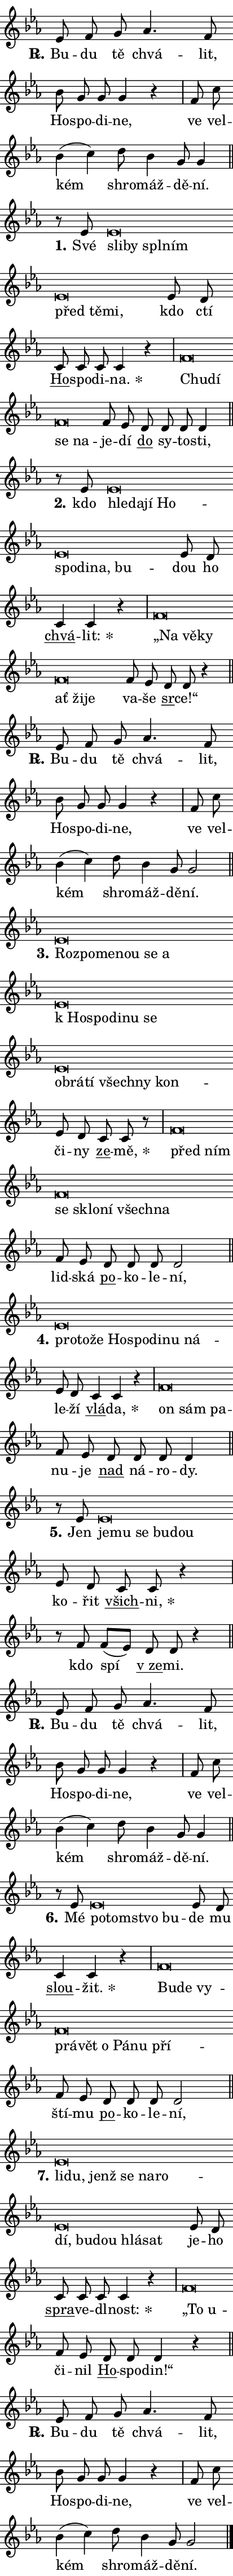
\version "2.22.1"
\header { tagline = "" }
\paper {
  indent = 0\cm
  top-margin = 0\cm
  right-margin = 0\cm
  bottom-margin = 0\cm
  left-margin = 0\cm
  paper-width = 7\cm
  page-breaking = #ly:one-page-breaking
  system-system-spacing.basic-distance = #11
  score-system-spacing.basic-distance = #11
  ragged-last = ##f
}


%% Author: Thomas Morley
%% https://lists.gnu.org/archive/html/lilypond-user/2020-05/msg00002.html
#(define (line-position grob)
"Returns position of @var[grob} in current system:
   @code{'start}, if at first time-step
   @code{'end}, if at last time-step
   @code{'middle} otherwise
"
  (let* ((col (ly:item-get-column grob))
         (ln (ly:grob-object col 'left-neighbor))
         (rn (ly:grob-object col 'right-neighbor))
         (col-to-check-left (if (ly:grob? ln) ln col))
         (col-to-check-right (if (ly:grob? rn) rn col))
         (break-dir-left
           (and
             (ly:grob-property col-to-check-left 'non-musical #f)
             (ly:item-break-dir col-to-check-left)))
         (break-dir-right
           (and
             (ly:grob-property col-to-check-right 'non-musical #f)
             (ly:item-break-dir col-to-check-right))))
        (cond ((eqv? 1 break-dir-left) 'start)
              ((eqv? -1 break-dir-right) 'end)
              (else 'middle))))

#(define (tranparent-at-line-position vctor)
  (lambda (grob)
  "Relying on @code{line-position} select the relevant enry from @var{vctor}.
Used to determine transparency,"
    (case (line-position grob)
      ((end) (not (vector-ref vctor 0)))
      ((middle) (not (vector-ref vctor 1)))
      ((start) (not (vector-ref vctor 2))))))

noteHeadBreakVisibility =
#(define-music-function (break-visibility)(vector?)
"Makes @code{NoteHead}s transparent relying on @var{break-visibility}"
#{
  \override NoteHead.transparent =
    #(tranparent-at-line-position break-visibility)
#})

#(define delete-ledgers-for-transparent-note-heads
  (lambda (grob)
    "Reads whether a @code{NoteHead} is transparent.
If so this @code{NoteHead} is removed from @code{'note-heads} from
@var{grob}, which is supposed to be @code{LedgerLineSpanner}.
As a result ledgers are not printed for this @code{NoteHead}"
    (let* ((nhds-array (ly:grob-object grob 'note-heads))
           (nhds-list
             (if (ly:grob-array? nhds-array)
                 (ly:grob-array->list nhds-array)
                 '()))
           ;; Relies on the transparent-property being done before
           ;; Staff.LedgerLineSpanner.after-line-breaking is executed.
           ;; This is fragile ...
           (to-keep
             (remove
               (lambda (nhd)
                 (ly:grob-property nhd 'transparent #f))
               nhds-list)))
      ;; TODO find a better method to iterate over grob-arrays, similiar
      ;; to filter/remove etc for lists
      ;; For now rebuilt from scratch
      (set! (ly:grob-object grob 'note-heads)  '())
      (for-each
        (lambda (nhd)
          (ly:pointer-group-interface::add-grob grob 'note-heads nhd))
        to-keep))))

hideNotes = {
  \noteHeadBreakVisibility #begin-of-line-visible
}
unHideNotes = {
  \noteHeadBreakVisibility #all-visible
}

% work-around for resetting accidentals
% https://lilypond.org/doc/v2.23/Documentation/notation/displaying-rhythms#unmetered-music
cadenzaMeasure = {
  \cadenzaOff
  \partial 1024 s1024
  \cadenzaOn
}

#(define-markup-command (accent layout props text) (markup?)
  "Underline accented syllable"
  (interpret-markup layout props
    #{\markup \override #'(offset . 4.3) \underline { #text }#}))

responsum = \markup \concat {
  "R" \hspace #-1.05 \path #0.1 #'((moveto 0 0.07) (lineto 0.9 0.8)) \hspace #0.05 "."
}

\layout {
    \context {
        \Staff
        \remove "Time_signature_engraver"
        \override LedgerLineSpanner.after-line-breaking = #delete-ledgers-for-transparent-note-heads
    }
    \context {
        \Voice {
            \override NoteHead.output-attributes = #'((class . "notehead"))
            \override Hairpin.height = #0.55
        }
    }
    \context {
        \Lyrics {
            \override StanzaNumber.output-attributes = #'((class . "stanzanumber"))
            \override LyricSpace.minimum-distance = #0.9
            \override LyricText.font-name = #"TeX Gyre Schola"
            \override LyricText.font-size = 1
            \override StanzaNumber.font-name = #"TeX Gyre Schola Bold"
            \override StanzaNumber.font-size = 1
        }
    }
}

% magnetic-lyrics.ily
%
%   written by
%     Jean Abou Samra <jean@abou-samra.fr>
%     Werner Lemberg <wl@gnu.org>
%
%   adapted by
%     Jiri Hon <jiri.hon@gmail.com>
%
% Version 2022-Apr-15

% https://www.mail-archive.com/lilypond-user@gnu.org/msg149350.html

#(define (Left_hyphen_pointer_engraver context)
   "Collect syllable-hyphen-syllable occurrences in lyrics and store
them in properties.  This engraver only looks to the left.  For
example, if the lyrics input is @code{foo -- bar}, it does the
following.

@itemize @bullet
@item
Set the @code{text} property of the @code{LyricHyphen} grob between
@q{foo} and @q{bar} to @code{foo}.

@item
Set the @code{left-hyphen} property of the @code{LyricText} grob with
text @q{foo} to the @code{LyricHyphen} grob between @q{foo} and
@q{bar}.
@end itemize

Use this auxiliary engraver in combination with the
@code{lyric-@/text::@/apply-@/magnetic-@/offset!} hook."
   (let ((hyphen #f)
         (text #f))
     (make-engraver
      (acknowledgers
       ((lyric-syllable-interface engraver grob source-engraver)
        (set! text grob)))
      (end-acknowledgers
       ((lyric-hyphen-interface engraver grob source-engraver)
        ;(when (not (grob::has-interface grob 'lyric-space-interface))
          (set! hyphen grob)));)
      ((stop-translation-timestep engraver)
       (when (and text hyphen)
         (ly:grob-set-object! text 'left-hyphen hyphen))
       (set! text #f)
       (set! hyphen #f)))))

#(define (lyric-text::apply-magnetic-offset! grob)
   "If the space between two syllables is less than the value in
property @code{LyricText@/.details@/.squash-threshold}, move the right
syllable to the left so that it gets concatenated with the left
syllable.

Use this function as a hook for
@code{LyricText@/.after-@/line-@/breaking} if the
@code{Left_@/hyphen_@/pointer_@/engraver} is active."
   (let ((hyphen (ly:grob-object grob 'left-hyphen #f)))
     (when hyphen
       (let ((left-text (ly:spanner-bound hyphen LEFT)))
         (when (grob::has-interface left-text 'lyric-syllable-interface)
           (let* ((common (ly:grob-common-refpoint grob left-text X))
                  (this-x-ext (ly:grob-extent grob common X))
                  (left-x-ext
                   (begin
                     ;; Trigger magnetism for left-text.
                     (ly:grob-property left-text 'after-line-breaking)
                     (ly:grob-extent left-text common X)))
                  ;; `delta` is the gap width between two syllables.
                  (delta (- (interval-start this-x-ext)
                            (interval-end left-x-ext)))
                  (details (ly:grob-property grob 'details))
                  (threshold (assoc-get 'squash-threshold details 0.2)))
             (when (< delta threshold)
               (let* (;; We have to manipulate the input text so that
                      ;; ligatures crossing syllable boundaries are not
                      ;; disabled.  For languages based on the Latin
                      ;; script this is essentially a beautification.
                      ;; However, for non-Western scripts it can be a
                      ;; necessity.
                      (lt (ly:grob-property left-text 'text))
                      (rt (ly:grob-property grob 'text))
                      (is-space (grob::has-interface hyphen 'lyric-space-interface))
                      (space (if is-space " " ""))
                      (space-markup (grob-interpret-markup grob " "))
                      (space-size (interval-length (ly:stencil-extent space-markup X)))
                      (extra-delta (if is-space space-size 0))
                      ;; Append new syllable.
                      (ltrt-space (if (and (string? lt) (string? rt))
                                (string-append lt space rt)
                                (make-concat-markup (list lt space rt))))
                      ;; Right-align `ltrt` to the right side.
                      (ltrt-space-markup (grob-interpret-markup
                               grob
                               (make-translate-markup
                                (cons (interval-length this-x-ext) 0)
                                (make-right-align-markup ltrt-space)))))
                 (begin
                   ;; Don't print `left-text`.
                   (ly:grob-set-property! left-text 'stencil #f)
                   ;; Set text and stencil (which holds all collected
                   ;; syllables so far) and shift it to the left.
                   (ly:grob-set-property! grob 'text ltrt-space)
                   (ly:grob-set-property! grob 'stencil ltrt-space-markup)
                   (ly:grob-translate-axis! grob (- (- delta extra-delta)) X))))))))))


#(define (lyric-hyphen::displace-bounds-first grob)
   ;; Make very sure this callback isn't triggered too early.
   (let ((left (ly:spanner-bound grob LEFT))
         (right (ly:spanner-bound grob RIGHT)))
     (ly:grob-property left 'after-line-breaking)
     (ly:grob-property right 'after-line-breaking)
     (ly:lyric-hyphen::print grob)))

squashThreshold = #0.4

\layout {
  \context {
    \Lyrics
    \consists #Left_hyphen_pointer_engraver
    \override LyricText.after-line-breaking =
      #lyric-text::apply-magnetic-offset!
    \override LyricHyphen.stencil = #lyric-hyphen::displace-bounds-first
    \override LyricText.details.squash-threshold = \squashThreshold
    \override LyricHyphen.minimum-distance = 0
    \override LyricHyphen.minimum-length = \squashThreshold
  }
}

squash = \override LyricText.details.squash-threshold = 9999
unSquash = \override LyricText.details.squash-threshold = \squashThreshold

left = \override LyricText.self-alignment-X = #LEFT
unLeft = \revert LyricText.self-alignment-X

starOffset = #(lambda (grob) 
                (let ((x_offset (ly:self-alignment-interface::aligned-on-x-parent grob)))
                  (if (= x_offset 0) 0 (+ x_offset 1.2))))

star = #(define-music-function (syllable)(string?)
"Append star separator at the end of a syllable"
#{
  \once \override LyricText.X-offset = #starOffset
  \lyricmode { \markup {
    #syllable
    \override #'((font-name . "TeX Gyre Schola Bold")) \hspace #0.2 \lower #0.65 \larger "*"
  } }
#})

starAccent = #(define-music-function (syllable)(string?)
"Append star separator at the end of a syllable and make accent"
#{
  \once \override LyricText.X-offset = #starOffset
  \lyricmode { \markup {
    \accent #syllable
    \override #'((font-name . "TeX Gyre Schola Bold")) \hspace #0.2 \lower #0.65 \larger "*"
  } }
#})

breath = #(define-music-function (syllable)(string?)
"Append breathing indicator at the end of a syllable"
#{
  \lyricmode { \markup { #syllable "+" } }
#})

optionalBreath = #(define-music-function (syllable)(string?)
"Append optional breathing indicator at the end of a syllable"
#{
  \lyricmode { \markup { #syllable "(+)" } }
#})


\score {
    <<
        \new Voice = "melody" { \cadenzaOn \key es \major \relative { es'8 f g as4. f8 \bar "" bes g g g4 r \cadenzaMeasure \bar "|" f8 c' \bar "" bes4( c) \bar "" d8 bes4 g8 g4 \cadenzaMeasure \bar "||" \break }
\relative { r8 es'8 es\breve*1/16 \hideNotes \breve*1/16 \bar "" \breve*1/16 \bar "" \breve*1/16 \bar "" \breve*1/16 \bar "" \breve*1/16 \breve*1/16 \bar "" \unHideNotes es8 d \bar "" c c c c4 r \cadenzaMeasure \bar "|" f\breve*1/16 \hideNotes \breve*1/16 \bar "" \breve*1/16 \breve*1/16 \bar "" \unHideNotes f8 es \bar "" d d d d4 \cadenzaMeasure \bar "||" \break }
\relative { r8 es'8 es\breve*1/16 \hideNotes \breve*1/16 \bar "" \breve*1/16 \bar "" \breve*1/16 \bar "" \breve*1/16 \bar "" \breve*1/16 \bar "" \breve*1/16 \breve*1/16 \bar "" \unHideNotes es8 d \bar "" c4 c r \cadenzaMeasure \bar "|" f\breve*1/16 \hideNotes \breve*1/16 \bar "" \breve*1/16 \bar "" \breve*1/16 \bar "" \breve*1/16 \breve*1/16 \bar "" \unHideNotes f8 es \bar "" d8 d r4 \cadenzaMeasure \bar "||" \break }
\relative { es'8 f g as4. f8 \bar "" bes g g g4 r \cadenzaMeasure \bar "|" f8 c' \bar "" bes4( c) \bar "" d8 bes4 g8 g2 \cadenzaMeasure \bar "||" \break }
\relative { es'\breve*1/16 \hideNotes \breve*1/16 \bar "" \breve*1/16 \bar "" \breve*1/16 \bar "" \breve*1/16 \bar "" \breve*1/16 \bar "" \breve*1/16 \bar "" \breve*1/16 \bar "" \breve*1/16 \bar "" \breve*1/16 \bar "" \breve*1/16 \bar "" \breve*1/16 \bar "" \breve*1/16 \bar "" \breve*1/16 \bar "" \breve*1/16 \bar "" \breve*1/16 \breve*1/16 \bar "" \unHideNotes es8 d \bar "" c c r \cadenzaMeasure \bar "|" f\breve*1/16 \hideNotes \breve*1/16 \bar "" \breve*1/16 \bar "" \breve*1/16 \bar "" \breve*1/16 \bar "" \breve*1/16 \breve*1/16 \bar "" \unHideNotes f8 es \bar "" d d d d2 \cadenzaMeasure \bar "||" \break }
\relative { es'\breve*1/16 \hideNotes \breve*1/16 \bar "" \breve*1/16 \bar "" \breve*1/16 \bar "" \breve*1/16 \bar "" \breve*1/16 \bar "" \breve*1/16 \breve*1/16 \bar "" \unHideNotes es8 d \bar "" c4 c r \cadenzaMeasure \bar "|" f\breve*1/16 \hideNotes \breve*1/16 \breve*1/16 \bar "" \unHideNotes f8 es \bar "" d d d d4 \cadenzaMeasure \bar "||" \break }
\relative { r8 es'8 es\breve*1/16 \hideNotes \breve*1/16 \bar "" \breve*1/16 \bar "" \breve*1/16 \breve*1/16 \bar "" \unHideNotes es8 d \bar "" c8 c r4 \cadenzaMeasure \bar "|" r8 f8 f8[( es)] \bar "" d8 d r4 \cadenzaMeasure \bar "||" \break }
\relative { es'8 f g as4. f8 \bar "" bes g g g4 r \cadenzaMeasure \bar "|" f8 c' \bar "" bes4( c) \bar "" d8 bes4 g8 g4 \cadenzaMeasure \bar "||" \break }
\relative { r8 es'8 es\breve*1/16 \hideNotes \breve*1/16 \bar "" \breve*1/16 \breve*1/16 \bar "" \unHideNotes es8 d \bar "" c4 c r \cadenzaMeasure \bar "|" f\breve*1/16 \hideNotes \breve*1/16 \bar "" \breve*1/16 \bar "" \breve*1/16 \bar "" \breve*1/16 \bar "" \breve*1/16 \bar "" \breve*1/16 \bar "" \breve*1/16 \breve*1/16 \bar "" \unHideNotes f8 es \bar "" d d d d2 \cadenzaMeasure \bar "||" \break }
\relative { es'\breve*1/16 \hideNotes \breve*1/16 \bar "" \breve*1/16 \bar "" \breve*1/16 \bar "" \breve*1/16 \bar "" \breve*1/16 \bar "" \breve*1/16 \bar "" \breve*1/16 \bar "" \breve*1/16 \bar "" \breve*1/16 \breve*1/16 \bar "" \unHideNotes es8 d \bar "" c c c c4 r \cadenzaMeasure \bar "|" f\breve*1/16 \hideNotes \breve*1/16 \bar "" \unHideNotes f8 es \bar "" d d d4 r \cadenzaMeasure \bar "||" \break }
\relative { es'8 f g as4. f8 \bar "" bes g g g4 r \cadenzaMeasure \bar "|" f8 c' \bar "" bes4( c) \bar "" d8 bes4 g8 g2 \cadenzaMeasure \bar "||" \break } \bar "|." }
        \new Lyrics \lyricsto "melody" { \lyricmode { \set stanza = \responsum
Bu -- du tě chvá -- lit, Ho -- spo -- di -- ne, ve vel -- kém shro -- máž -- dě -- ní.
\set stanza = "1."
Své \left sli -- \squash by spl -- ním před tě -- mi, \unLeft \unSquash kdo ctí \markup \accent Ho -- spo -- di -- \star na. \left Chu -- \squash dí se na -- \unLeft \unSquash je -- dí \markup \accent do sy -- to -- sti,
\set stanza = "2."
kdo \left hle -- \squash da -- jí Ho -- spo -- di -- na, bu -- \unLeft \unSquash dou ho \markup \accent chvá -- \star lit: \left „Na \squash vě -- ky ať ži -- je \unLeft \unSquash va -- še \markup \accent sr -- ce!“
\set stanza = \responsum
Bu -- du tě chvá -- lit, Ho -- spo -- di -- ne, ve vel -- kém shro -- máž -- dě -- ní.
\set stanza = "3."
\left Roz -- \squash po -- me -- nou se a "k Ho" -- spo -- di -- nu se ob -- rá -- tí všech -- ny kon -- \unLeft \unSquash či -- ny \markup \accent ze -- \star mě, \left před \squash ním se sklo -- ní všech -- na \unLeft \unSquash lid -- ská \markup \accent po -- ko -- le -- ní,
\set stanza = "4."
\left pro -- \squash to -- že Ho -- spo -- di -- nu ná -- \unLeft \unSquash le -- ží \markup \accent vlá -- \star da, \left on \squash sám pa -- \unLeft \unSquash nu -- je \markup \accent nad ná -- ro -- dy.
\set stanza = "5."
Jen \left je -- \squash mu se bu -- dou \unLeft \unSquash ko -- řit \markup \accent všich -- \star ni, kdo spí \markup \accent "v ze" -- mi.
\set stanza = \responsum
Bu -- du tě chvá -- lit, Ho -- spo -- di -- ne, ve vel -- kém shro -- máž -- dě -- ní.
\set stanza = "6."
Mé \left po -- \squash tom -- stvo bu -- \unLeft \unSquash de mu \markup \accent slou -- \star žit. \left Bu -- \squash de vy -- prá -- vět o Pá -- nu pří -- \unLeft \unSquash ští -- mu \markup \accent po -- ko -- le -- ní,
\set stanza = "7."
\left li -- \squash du, jenž se na -- ro -- dí, bu -- dou hlá -- sat \unLeft \unSquash je -- ho \markup \accent spra -- ve -- dl -- \star nost: \left „To \squash u -- \unLeft \unSquash či -- nil \markup \accent Ho -- spo -- din!“
\set stanza = \responsum
Bu -- du tě chvá -- lit, Ho -- spo -- di -- ne, ve vel -- kém shro -- máž -- dě -- ní. } }
    >>
    \layout {}
}
